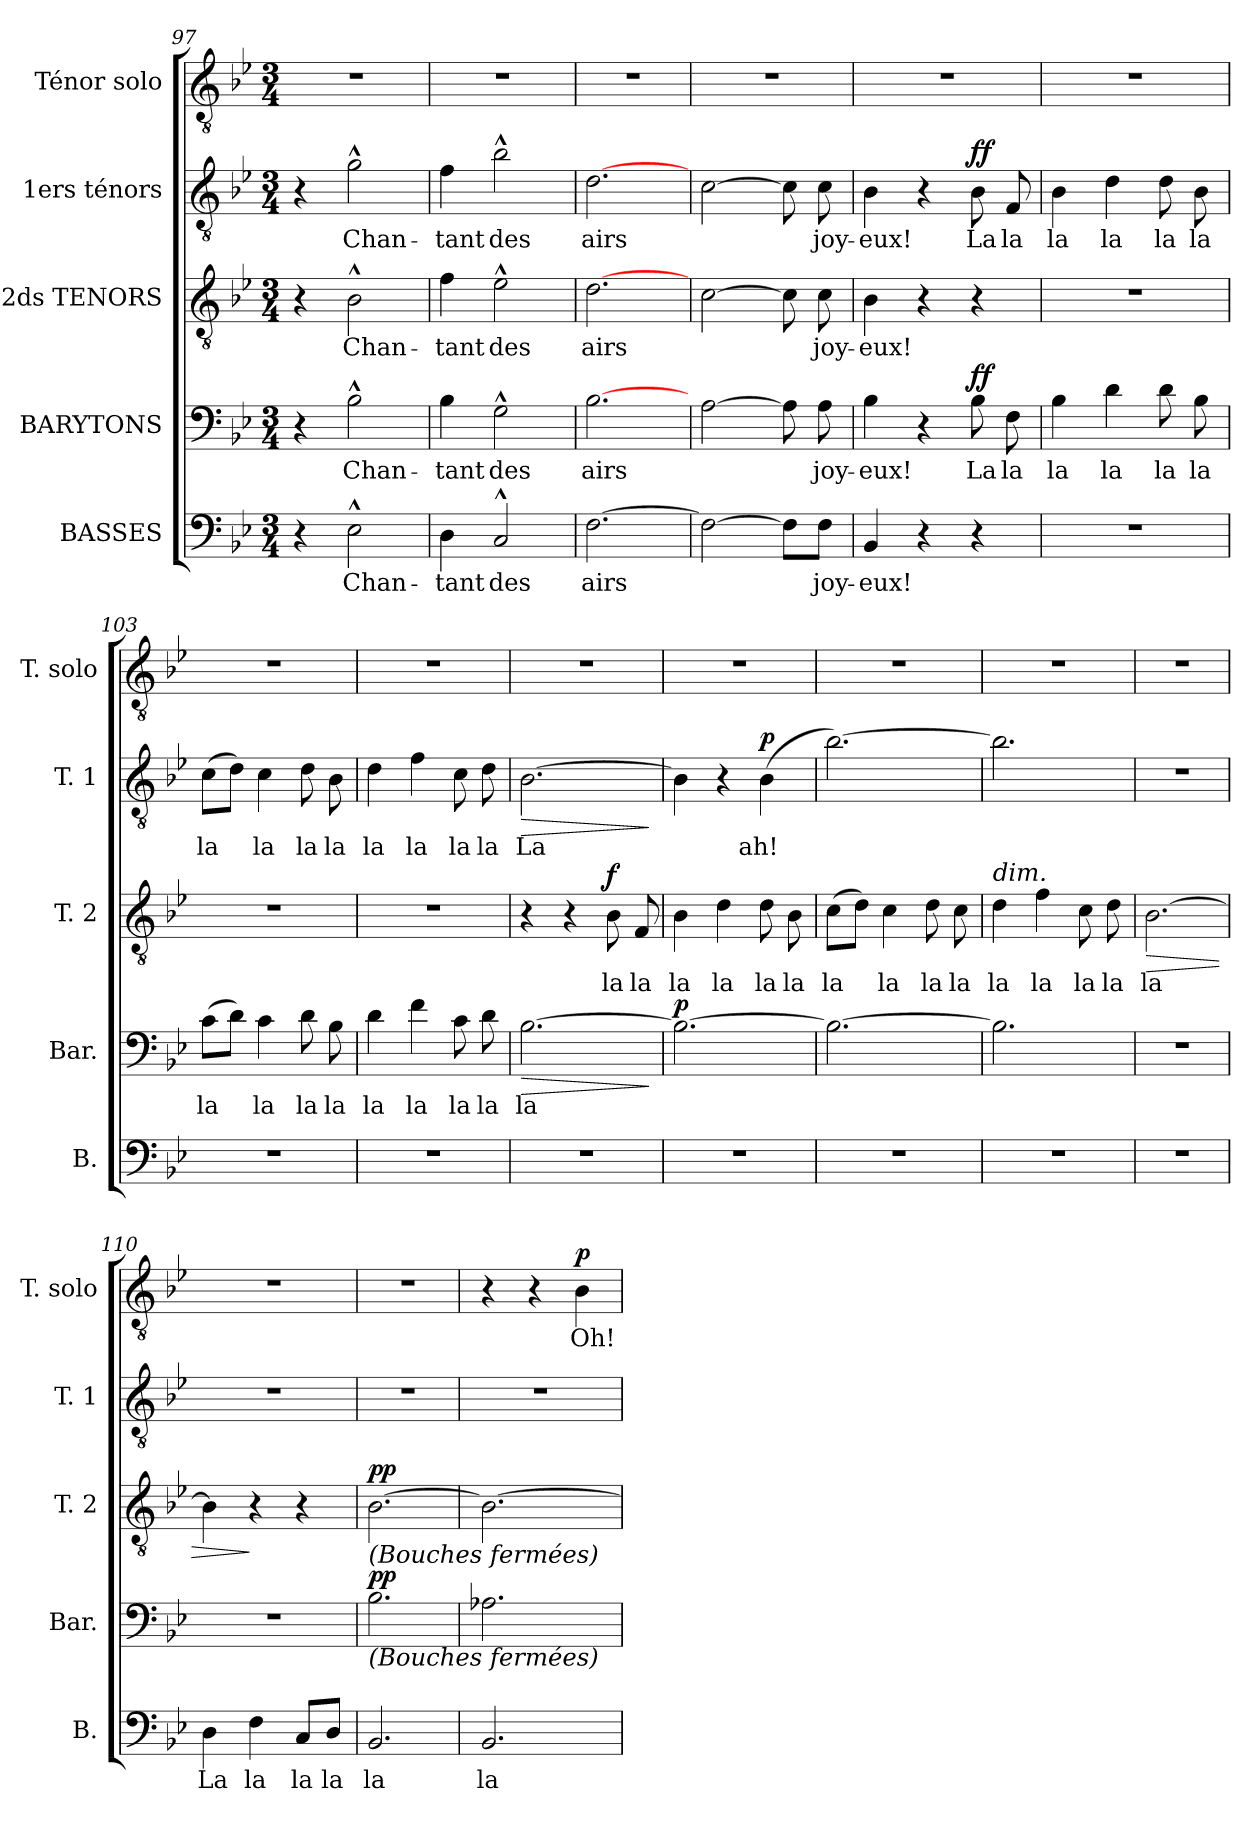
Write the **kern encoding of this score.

**kern	**text	**kern	**text	**dynam	**kern	**text	**dynam	**kern	**text	**dynam	**kern	**text	**dynam
*part5	*part5	*part4	*part4	*part4	*part3	*part3	*part3	*part2	*part2	*part2	*part1	*part1	*part1
*staff5	*staff5	*staff4	*staff4	*staff4	*staff3	*staff3	*staff3	*staff2	*staff2	*staff2	*staff1	*staff1	*staff1
*I"BASSES	*	*I"BARYTONS	*	*	*I"2ds TENORS	*	*	*I"1ers ténors	*	*	*I"Ténor solo	*	*
*I'B.	*	*I'Bar.	*	*	*I'T. 2	*	*	*I'T. 1	*	*	*I'T. solo	*	*
*clefF4	*	*clefF4	*	*	*clefGv2	*	*	*clefGv2	*	*	*clefGv2	*	*
*k[b-e-]	*	*k[b-e-]	*	*	*k[b-e-]	*	*	*k[b-e-]	*	*	*k[b-e-]	*	*
*B-:	*	*B-:	*	*	*B-:	*	*	*B-:	*	*	*B-:	*	*
*M3/4	*	*M3/4	*	*	*M3/4	*	*	*M3/4	*	*	*M3/4	*	*
=97	=97	=97	=97	=97	=97	=97	=97	=97	=97	=97	=97	=97	=97
4r	.	4r	.	.	4r	.	.	4r	.	.	2.r	.	.
!	!LO:LY:b	!	!LO:LY:b	!	!	!LO:LY:b	!	!	!LO:LY:b	!	!	!	!
2E-^^>\	Chan-	2B-^^>\	Chan-	.	2B-^^>\	Chan-	.	2g^^>\	Chan-	.	.	.	.
=98	=98	=98	=98	=98	=98	=98	=98	=98	=98	=98	=98	=98	=98
!	!LO:LY:b	!	!LO:LY:b	!	!	!LO:LY:b	!	!	!LO:LY:b	!	!	!	!
4D\	-tant	4B-\	-tant	.	4f\	-tant	.	4f\	-tant	.	2.r	.	.
!	!LO:LY:b	!	!LO:LY:b	!	!	!LO:LY:b	!	!	!LO:LY:b	!	!	!	!
2C^^>/	des	2G^^>\	des	.	2e-^^>\	des	.	2b-^^>\	des	.	.	.	.
=99	=99	=99	=99	=99	=99	=99	=99	=99	=99	=99	=99	=99	=99
!	!LO:LY:b	!	!LO:LY:b	!	!	!LO:LY:b	!	!	!LO:LY:b	!	!	!	!
[2.F\	airs	[2.B-\	airs	.	[2.d\	airs	.	[2.d\	airs	.	2.r	.	.
!!LO:PB:g=z
=100	=100	=100	=100	=100	=100	=100	=100	=100	=100	=100	=100	=100	=100
2F\_	.	[2A\	.	.	[2c\	.	.	[2c\	.	.	2.r	.	.
8F\L]	.	8A\]	.	.	8c\]	.	.	8c\]	.	.	.	.	.
!	!LO:LY:b	!	!LO:LY:b	!	!	!LO:LY:b	!	!	!LO:LY:b	!	!	!	!
8F\J	joy-	8A\	joy-	.	8c\	joy-	.	8c\	joy-	.	.	.	.
=101	=101	=101	=101	=101	=101	=101	=101	=101	=101	=101	=101	=101	=101
!	!LO:LY:b	!	!LO:LY:b	!	!	!LO:LY:b	!	!	!LO:LY:b	!	!	!	!
4BB-/	-eux!	4B-\	-eux!	.	4B-\	-eux!	.	4B-\	-eux!	.	2.r	.	.
4r	.	4r	.	.	4r	.	.	4r	.	.	.	.	.
!	!	!	!LO:LY:b	!LO:DY:b	!	!	!	!	!LO:LY:b	!LO:DY:b	!	!	!
4r	.	8B-\	La	ff	4r	.	.	8B-\	La	ff	.	.	.
!	!	!	!LO:LY:b	!	!	!	!	!	!LO:LY:b	!	!	!	!
.	.	8F\	la	.	.	.	.	8F/	la	.	.	.	.
=102	=102	=102	=102	=102	=102	=102	=102	=102	=102	=102	=102	=102	=102
!	!	!	!LO:LY:b	!	!	!	!	!	!LO:LY:b	!	!	!	!
2.r	.	4B-\	la	.	2.r	.	.	4B-\	la	.	2.r	.	.
!	!	!	!LO:LY:b	!	!	!	!	!	!LO:LY:b	!	!	!	!
.	.	4d\	la	.	.	.	.	4d\	la	.	.	.	.
!	!	!	!LO:LY:b	!	!	!	!	!	!LO:LY:b	!	!	!	!
.	.	8d\	la	.	.	.	.	8d\	la	.	.	.	.
!	!	!	!LO:LY:b	!	!	!	!	!	!LO:LY:b	!	!	!	!
.	.	8B-\	la	.	.	.	.	8B-\	la	.	.	.	.
=103	=103	=103	=103	=103	=103	=103	=103	=103	=103	=103	=103	=103	=103
!	!	!	!LO:LY:b	!	!	!	!	!	!LO:LY:b	!	!	!	!
2.r	.	(>8c\L	la	.	2.r	.	.	(>8c\L	la	.	2.r	.	.
.	.	8d\J)	.	.	.	.	.	8d\J)	.	.	.	.	.
!	!	!	!LO:LY:b	!	!	!	!	!	!LO:LY:b	!	!	!	!
.	.	4c\	la	.	.	.	.	4c\	la	.	.	.	.
!	!	!	!LO:LY:b	!	!	!	!	!	!LO:LY:b	!	!	!	!
.	.	8d\	la	.	.	.	.	8d\	la	.	.	.	.
!	!	!	!LO:LY:b	!	!	!	!	!	!LO:LY:b	!	!	!	!
.	.	8B-\	la	.	.	.	.	8B-\	la	.	.	.	.
=104	=104	=104	=104	=104	=104	=104	=104	=104	=104	=104	=104	=104	=104
!	!	!	!LO:LY:b	!	!	!	!	!	!LO:LY:b	!	!	!	!
2.r	.	4d\	la	.	2.r	.	.	4d\	la	.	2.r	.	.
!	!	!	!LO:LY:b	!	!	!	!	!	!LO:LY:b	!	!	!	!
.	.	4f\	la	.	.	.	.	4f\	la	.	.	.	.
!	!	!	!LO:LY:b	!	!	!	!	!	!LO:LY:b	!	!	!	!
.	.	8c\	la	.	.	.	.	8c\	la	.	.	.	.
!	!	!	!LO:LY:b	!	!	!	!	!	!LO:LY:b	!	!	!	!
.	.	8d\	la	.	.	.	.	8d\	la	.	.	.	.
!!LO:LB:g=z
=105	=105	=105	=105	=105	=105	=105	=105	=105	=105	=105	=105	=105	=105
!	!	!	!LO:LY:b	!LO:HP:b	!	!	!	!	!LO:LY:b	!LO:HP:b	!	!	!
2.r	.	[2.B-\	la	>	4r	.	.	[2.B-\	La	>	2.r	.	.
.	.	.	.	.	4r	.	.	.	.	.	.	.	.
!	!	!	!	!	!	!LO:LY:b	!LO:DY:a	!	!	!	!	!	!
.	.	.	.	.	8B-\	la	f	.	.	.	.	.	.
!	!	!	!	!	!	!LO:LY:b	!	!	!	!	!	!	!
.	.	.	.	.	8F/	la	.	.	.	.	.	.	.
.	.	.	.	]	.	.	.	.	.	]	.	.	.
=106	=106	=106	=106	=106	=106	=106	=106	=106	=106	=106	=106	=106	=106
!	!	!	!	!LO:DY:a	!	!LO:LY:b	!	!	!	!	!	!	!
2.r	.	2.B-\_	.	p	4B-\	la	.	4B-\]	.	.	2.r	.	.
!	!	!	!	!	!	!LO:LY:b	!	!	!	!	!	!	!
.	.	.	.	.	4d\	la	.	4r	.	.	.	.	.
!	!	!	!	!	!	!LO:LY:b	!	!	!LO:LY:b	!LO:DY:b	!	!	!
.	.	.	.	.	8d\	la	.	(>4B-\	ah!	p	.	.	.
!	!	!	!	!	!	!LO:LY:b	!	!	!	!	!	!	!
.	.	.	.	.	8B-\	la	.	.	.	.	.	.	.
=107	=107	=107	=107	=107	=107	=107	=107	=107	=107	=107	=107	=107	=107
!	!	!	!	!	!	!LO:LY:b	!	!	!	!	!	!	!
2.r	.	2.B-\_	.	.	(>8c\L	la	.	[2.b-\)	.	.	2.r	.	.
.	.	.	.	.	8d\J)	.	.	.	.	.	.	.	.
!	!	!	!	!	!	!LO:LY:b	!	!	!	!	!	!	!
.	.	.	.	.	4c\	la	.	.	.	.	.	.	.
!	!	!	!	!	!	!LO:LY:b	!	!	!	!	!	!	!
.	.	.	.	.	8d\	la	.	.	.	.	.	.	.
!	!	!	!	!	!	!LO:LY:b	!	!	!	!	!	!	!
.	.	.	.	.	8c\	la	.	.	.	.	.	.	.
=108	=108	=108	=108	=108	=108	=108	=108	=108	=108	=108	=108	=108	=108
!	!	!	!	!	!LO:TX:a:i:t=dim.	!	!	!	!	!	!	!	!
!	!	!	!	!	!	!LO:LY:b	!	!	!	!	!	!	!
2.r	.	2.B-\]	.	.	4d\	la	.	2.b-\]	.	.	2.r	.	.
!	!	!	!	!	!	!LO:LY:b	!	!	!	!	!	!	!
.	.	.	.	.	4f\	la	.	.	.	.	.	.	.
!	!	!	!	!	!	!LO:LY:b	!	!	!	!	!	!	!
.	.	.	.	.	8c\	la	.	.	.	.	.	.	.
!	!	!	!	!	!	!LO:LY:b	!	!	!	!	!	!	!
.	.	.	.	.	8d\	la	.	.	.	.	.	.	.
=109	=109	=109	=109	=109	=109	=109	=109	=109	=109	=109	=109	=109	=109
!	!	!	!	!	!	!LO:LY:b	!LO:HP:b	!	!	!	!	!	!
2.r	.	2.r	.	.	[2.B-\	la	>	2.r	.	.	2.r	.	.
!!LO:PB:g=z
=110	=110	=110	=110	=110	=110	=110	=110	=110	=110	=110	=110	=110	=110
!	!LO:LY:b	!	!	!	!	!	!	!	!	!	!	!	!
4D\	La	2.r	.	.	4B-\]	.	.	2.r	.	.	2.r	.	.
!	!LO:LY:b	!	!	!	!	!	!	!	!	!	!	!	!
4F\	la	.	.	.	4r	.	]	.	.	.	.	.	.
!	!LO:LY:b	!	!	!	!	!	!	!	!	!	!	!	!
8C/L	la	.	.	.	4r	.	.	.	.	.	.	.	.
!	!LO:LY:b	!	!	!	!	!	!	!	!	!	!	!	!
8D/J	la	.	.	.	.	.	.	.	.	.	.	.	.
=111	=111	=111	=111	=111	=111	=111	=111	=111	=111	=111	=111	=111	=111
!	!	!	!	!	!LO:TX:b:i:t=(Bouches fermées)	!	!	!	!	!	!	!	!
!	!	!LO:TX:b:i:t=(Bouches fermées)	!	!	!	!	!	!	!	!	!	!	!
!	!LO:LY:b	!	!	!LO:DY:a	!	!	!LO:DY:a	!	!	!	!	!	!
2.BB-/	la	2.B-\	.	pp	[2.B-\	.	pp	2.r	.	.	2.r	.	.
=112	=112	=112	=112	=112	=112	=112	=112	=112	=112	=112	=112	=112	=112
!	!LO:LY:b	!	!	!	!	!	!	!	!	!	!	!	!
2.BB-/	la	2.A-X\	.	.	2.B-\_	.	.	2.r	.	.	4r	.	.
.	.	.	.	.	.	.	.	.	.	.	4r	.	.
!	!	!	!	!	!	!	!	!	!	!	!	!LO:LY:b	!LO:DY:a
.	.	.	.	.	.	.	.	.	.	.	4B-\	Oh!	p
=	=	=	=	=	=	=	=	=	=	=	=	=	=
*-	*-	*-	*-	*-	*-	*-	*-	*-	*-	*-	*-	*-	*-
